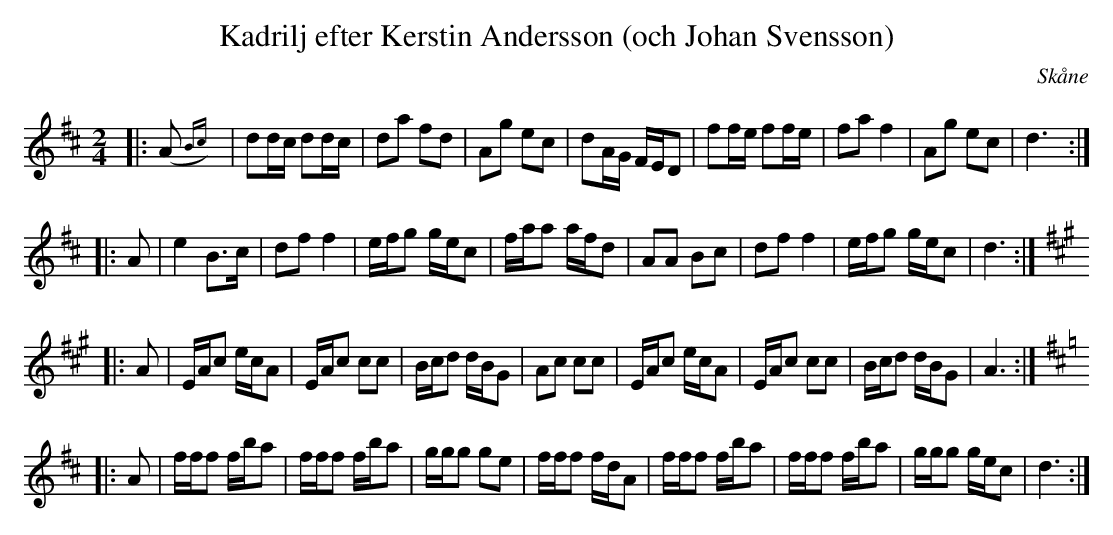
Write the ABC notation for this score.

X:1
T:Kadrilj efter Kerstin Andersson (och Johan Svensson)
O:Skåne
M:2/4
L:1/16
K:D
|: (A2{Bc}) | d2dc d2dc | d2a2 f2d2 | A2g2 e2c2 | d2AG FED2 | f2fe f2fe | f2a2 f4 | A2g2 e2c2 | d6 :|
|: A2 | e4 B3c | d2f2 f4 | efg2 gec2 | faa2 afd2| A2A2 B2c2 | d2f2 f4 | efg2 gec2 | d6 :|
K:A
|: A2 | EAc2 ecA2 | EAc2 c2c2 | Bcd2 dBG2 | A2c2 c2c2 | EAc2 ecA2 | EAc2 c2c2 | Bcd2 dBG2 | A6 :|
K:D
|: A2 | fff2 fba2 | fff2 fba2 | ggg2 g2e2 | fff2 fdA2 | fff2 fba2 | fff2 fba2 | ggg2 gec2 | d6 :|
